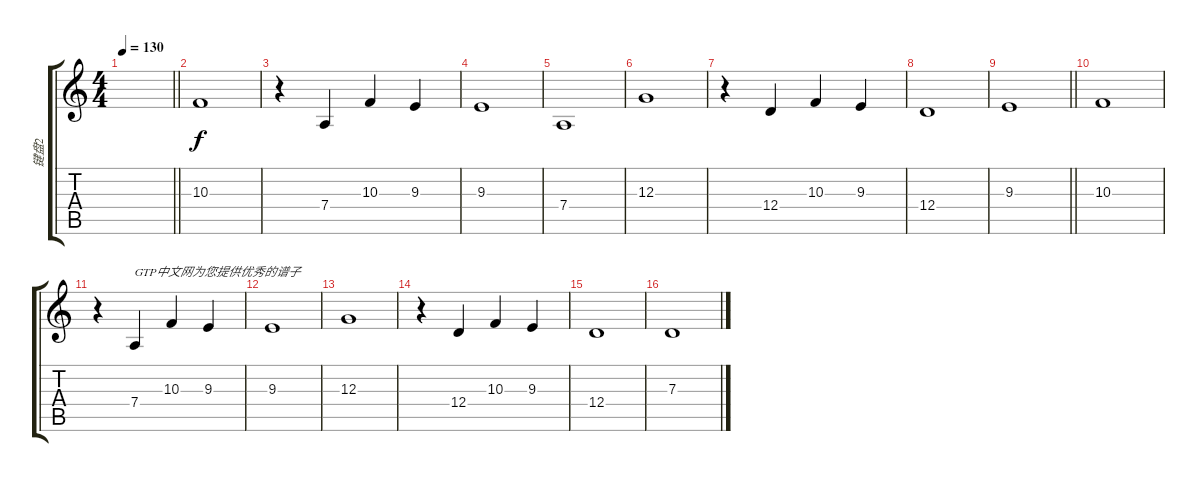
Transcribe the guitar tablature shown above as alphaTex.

\track ("键盘2" "键盘2") {instrument stringensemble2}
\staff {score tabs}
\tuning (E4 B3 G3 D3 A2 E2) {hide}
\ts (4 4)
\tempo 130
\clef g2
\barLineRight lightlight
\ks c
|
10.3.1 |
r.4 7.4.4 10.3.4 9.3.4 |
9.3.1 |
7.4.1 |
12.3.1 |
r.4 12.4.4 10.3.4 9.3.4 |
12.4.1 |
\barLineRight lightlight
9.3.1 |
10.3.1 |
r.4 7.4.4{txt "GTP中文网为您提供优秀的谱子"} 10.3.4 9.3.4 |
9.3.1 |
12.3.1 |
r.4 12.4.4 10.3.4 9.3.4 |
12.4.1 |
7.3.1
